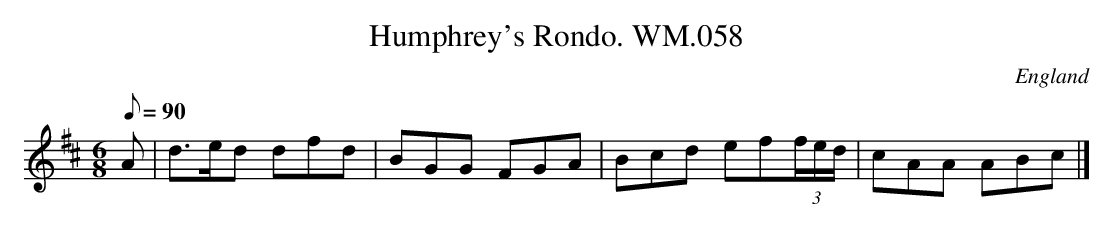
X:1
T:Humphrey's Rondo. WM.058
M:6/8
L:1/8
Q:90
O:England
K:D
A|d>ed dfd|BGG FGA|Bcd ef(3f/e/d/|cAA ABc|]
